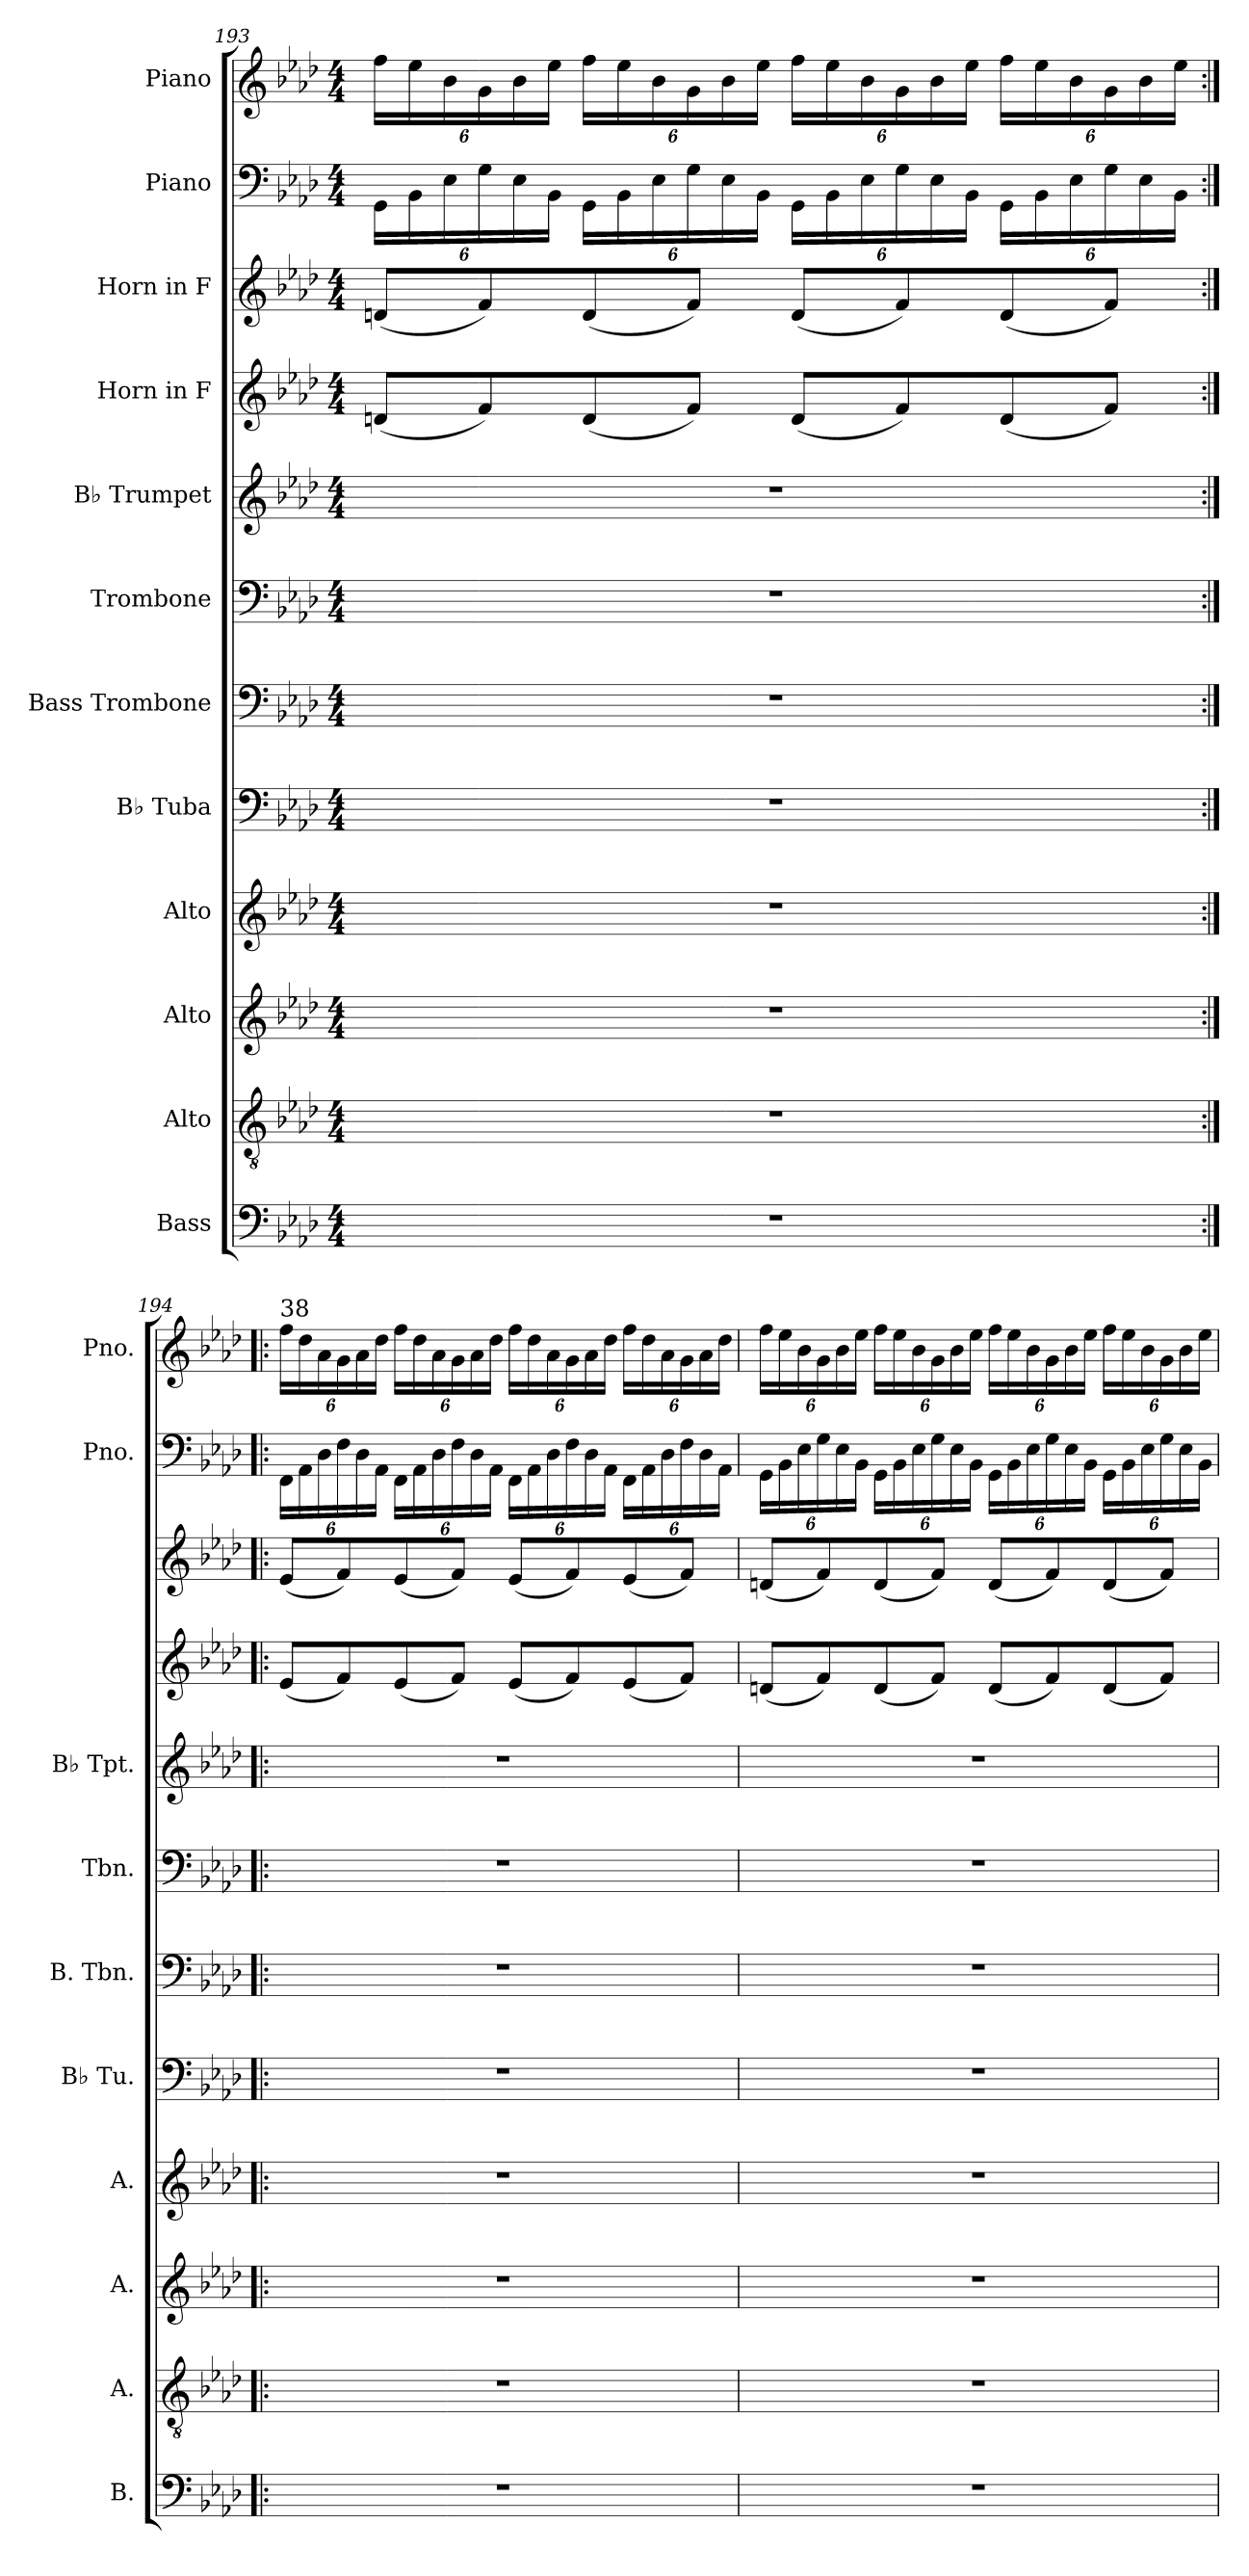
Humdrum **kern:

**kern	**kern	**kern	**kern	**kern	**kern	**kern	**kern	**kern	**kern	**kern	**kern
*part12	*part11	*part10	*part9	*part8	*part7	*part6	*part5	*part4	*part3	*part2	*part1
*staff12	*staff11	*staff10	*staff9	*staff8	*staff7	*staff6	*staff5	*staff4	*staff3	*staff2	*staff1
*I"Bass	*I"Alto	*I"Alto	*I"Alto	*I"B♭ Tuba	*I"Bass Trombone	*I"Trombone	*I"B♭ Trumpet	*I"Horn in F	*I"Horn in F	*I"Piano	*I"Piano
*I'B.	*I'A.	*I'A.	*I'A.	*I'B♭ Tu.	*I'B. Tbn.	*I'Tbn.	*I'B♭ Tpt.	*	*	*I'Pno.	*I'Pno.
!!LO:PB:g=z
*clefF4	*clefGv2	*clefG2	*clefG2	*clefF4	*clefF4	*clefF4	*clefG2	*clefG2	*clefG2	*clefF4	*clefG2
*	*	*	*	*	*	*	*ITrd1c2	*ITrd4c7	*ITrd4c7	*	*
*k[b-e-a-d-]	*k[b-e-a-d-]	*k[b-e-a-d-]	*k[b-e-a-d-]	*k[b-e-a-d-]	*k[b-e-a-d-]	*k[b-e-a-d-]	*k[b-e-a-d-g-c-]	*k[b-e-a-d-g-]	*k[b-e-a-d-g-]	*k[b-e-a-d-]	*k[b-e-a-d-]
*M4/4	*M4/4	*M4/4	*M4/4	*M4/4	*M4/4	*M4/4	*M4/4	*M4/4	*M4/4	*M4/4	*M4/4
*	*	*	*	*	*	*	*	*	*	*Xbrackettup	*Xbrackettup
=193	=193	=193	=193	=193	=193	=193	=193	=193	=193	=193	=193
1r	1r	1r	1r	1r	1r	1r	1r	(8Gn/L	(8Gn/L	24GG\LL	24ff\LL
.	.	.	.	.	.	.	.	.	.	24BB-\	24ee-\
.	.	.	.	.	.	.	.	.	.	24E-\	24b-\
.	.	.	.	.	.	.	.	8B-/)	8B-/)	24G\	24g\
.	.	.	.	.	.	.	.	.	.	24E-\	24b-\
.	.	.	.	.	.	.	.	.	.	24BB-\JJ	24ee-\JJ
.	.	.	.	.	.	.	.	(8G/	(8G/	24GG\LL	24ff\LL
.	.	.	.	.	.	.	.	.	.	24BB-\	24ee-\
.	.	.	.	.	.	.	.	.	.	24E-\	24b-\
.	.	.	.	.	.	.	.	8B-/J)	8B-/J)	24G\	24g\
.	.	.	.	.	.	.	.	.	.	24E-\	24b-\
.	.	.	.	.	.	.	.	.	.	24BB-\JJ	24ee-\JJ
.	.	.	.	.	.	.	.	(8G/L	(8G/L	24GG\LL	24ff\LL
.	.	.	.	.	.	.	.	.	.	24BB-\	24ee-\
.	.	.	.	.	.	.	.	.	.	24E-\	24b-\
.	.	.	.	.	.	.	.	8B-/)	8B-/)	24G\	24g\
.	.	.	.	.	.	.	.	.	.	24E-\	24b-\
.	.	.	.	.	.	.	.	.	.	24BB-\JJ	24ee-\JJ
.	.	.	.	.	.	.	.	(8G/	(8G/	24GG\LL	24ff\LL
.	.	.	.	.	.	.	.	.	.	24BB-\	24ee-\
.	.	.	.	.	.	.	.	.	.	24E-\	24b-\
.	.	.	.	.	.	.	.	8B-/J)	8B-/J)	24G\	24g\
.	.	.	.	.	.	.	.	.	.	24E-\	24b-\
.	.	.	.	.	.	.	.	.	.	24BB-\JJ	24ee-\JJ
!!LO:PB:g=z
=194:|!|:	=194:|!|:	=194:|!|:	=194:|!|:	=194:|!|:	=194:|!|:	=194:|!|:	=194:|!|:	=194:|!|:	=194:|!|:	=194:|!|:	=194:|!|:
!	!	!	!	!	!	!	!	!	!	!	!LO:TX:a:t=38
1r	1r	1r	1r	1r	1r	1r	1r	(8A-/L	(8A-/L	24FF\LL	24ff\LL
.	.	.	.	.	.	.	.	.	.	24AA-\	24dd-\
.	.	.	.	.	.	.	.	.	.	24D-\	24a-\
.	.	.	.	.	.	.	.	8B-/)	8B-/)	24F\	24g\
.	.	.	.	.	.	.	.	.	.	24D-\	24a-\
.	.	.	.	.	.	.	.	.	.	24AA-\JJ	24dd-\JJ
.	.	.	.	.	.	.	.	(8A-/	(8A-/	24FF\LL	24ff\LL
.	.	.	.	.	.	.	.	.	.	24AA-\	24dd-\
.	.	.	.	.	.	.	.	.	.	24D-\	24a-\
.	.	.	.	.	.	.	.	8B-/J)	8B-/J)	24F\	24g\
.	.	.	.	.	.	.	.	.	.	24D-\	24a-\
.	.	.	.	.	.	.	.	.	.	24AA-\JJ	24dd-\JJ
.	.	.	.	.	.	.	.	(8A-/L	(8A-/L	24FF\LL	24ff\LL
.	.	.	.	.	.	.	.	.	.	24AA-\	24dd-\
.	.	.	.	.	.	.	.	.	.	24D-\	24a-\
.	.	.	.	.	.	.	.	8B-/)	8B-/)	24F\	24g\
.	.	.	.	.	.	.	.	.	.	24D-\	24a-\
.	.	.	.	.	.	.	.	.	.	24AA-\JJ	24dd-\JJ
.	.	.	.	.	.	.	.	(8A-/	(8A-/	24FF\LL	24ff\LL
.	.	.	.	.	.	.	.	.	.	24AA-\	24dd-\
.	.	.	.	.	.	.	.	.	.	24D-\	24a-\
.	.	.	.	.	.	.	.	8B-/J)	8B-/J)	24F\	24g\
.	.	.	.	.	.	.	.	.	.	24D-\	24a-\
.	.	.	.	.	.	.	.	.	.	24AA-\JJ	24dd-\JJ
!!LO:PB:g=z
=195	=195	=195	=195	=195	=195	=195	=195	=195	=195	=195	=195
1r	1r	1r	1r	1r	1r	1r	1r	(8Gn/L	(8Gn/L	24GG\LL	24ff\LL
.	.	.	.	.	.	.	.	.	.	24BB-\	24ee-\
.	.	.	.	.	.	.	.	.	.	24E-\	24b-\
.	.	.	.	.	.	.	.	8B-/)	8B-/)	24G\	24g\
.	.	.	.	.	.	.	.	.	.	24E-\	24b-\
.	.	.	.	.	.	.	.	.	.	24BB-\JJ	24ee-\JJ
.	.	.	.	.	.	.	.	(8G/	(8G/	24GG\LL	24ff\LL
.	.	.	.	.	.	.	.	.	.	24BB-\	24ee-\
.	.	.	.	.	.	.	.	.	.	24E-\	24b-\
.	.	.	.	.	.	.	.	8B-/J)	8B-/J)	24G\	24g\
.	.	.	.	.	.	.	.	.	.	24E-\	24b-\
.	.	.	.	.	.	.	.	.	.	24BB-\JJ	24ee-\JJ
.	.	.	.	.	.	.	.	(8G/L	(8G/L	24GG\LL	24ff\LL
.	.	.	.	.	.	.	.	.	.	24BB-\	24ee-\
.	.	.	.	.	.	.	.	.	.	24E-\	24b-\
.	.	.	.	.	.	.	.	8B-/)	8B-/)	24G\	24g\
.	.	.	.	.	.	.	.	.	.	24E-\	24b-\
.	.	.	.	.	.	.	.	.	.	24BB-\JJ	24ee-\JJ
.	.	.	.	.	.	.	.	(8G/	(8G/	24GG\LL	24ff\LL
.	.	.	.	.	.	.	.	.	.	24BB-\	24ee-\
.	.	.	.	.	.	.	.	.	.	24E-\	24b-\
.	.	.	.	.	.	.	.	8B-/J)	8B-/J)	24G\	24g\
.	.	.	.	.	.	.	.	.	.	24E-\	24b-\
.	.	.	.	.	.	.	.	.	.	24BB-\JJ	24ee-\JJ
=	=	=	=	=	=	=	=	=	=	=	=
*-	*-	*-	*-	*-	*-	*-	*-	*-	*-	*-	*-
